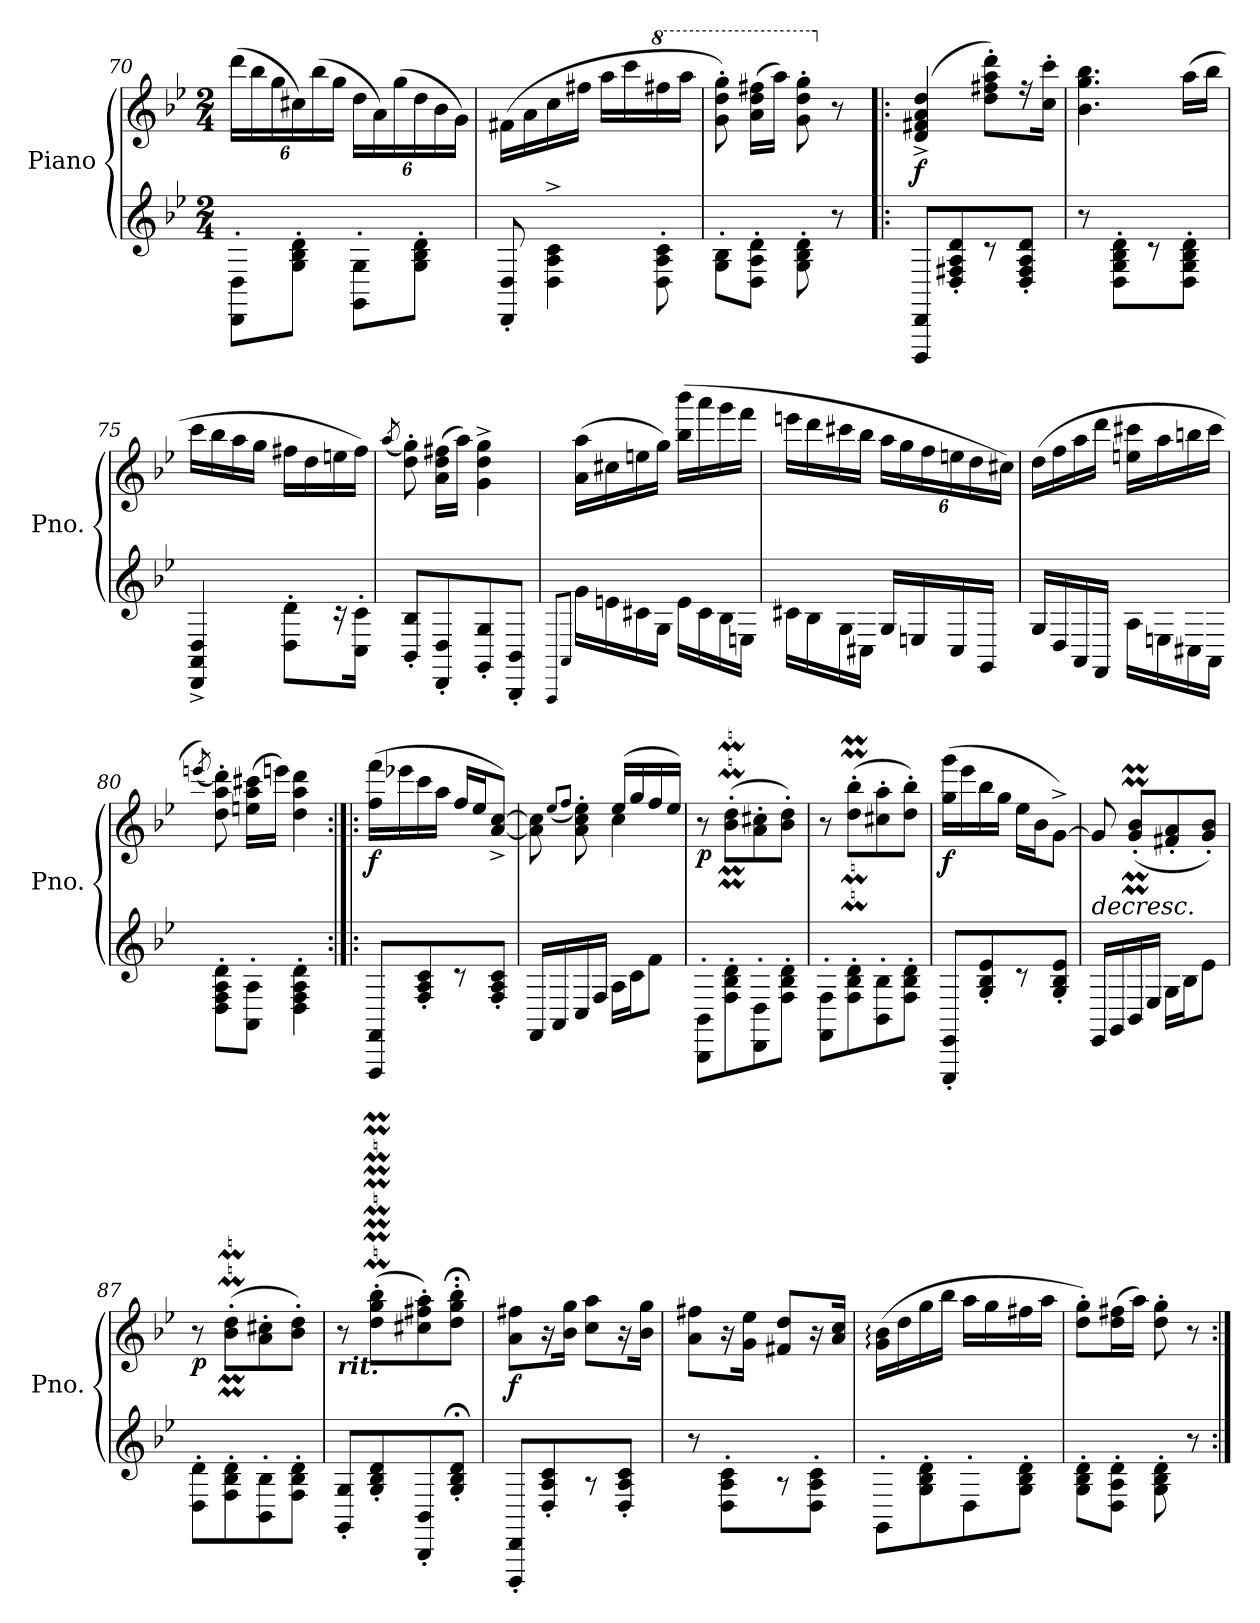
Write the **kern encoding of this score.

**kern	**kern	**dynam
*part1	*part1	*part1
*staff2	*staff1	*staff1/2
*I"Piano	*	*
*I'Pno.	*	*
*clefG2	*clefG2	*
*k[b-e-]	*k[b-e-]	*
*M2/4	*M2/4	*
*	*Xbrackettup	*
=70	=70	=70
8DD\' 8D\'L	(>24ddd\LL	.
.	24bb-\	.
.	24gg\	.
8G\' 8B-\' 8d\'J	24cc#X\)	.
.	(>24bb-\	.
.	24gg\JJ	.
8GG\' 8G\'L	24dd\LL	.
.	24a\)	.
.	(>24gg\	.
8G\' 8B-\' 8d\'J	24dd\	.
.	24b-\	.
.	24g\JJ)	.
=71	=71	=71
8DD/' 8D/'	(>16f#X\LL	.
.	16a\	.
4D\^ 4A\^ 4c\^	16cc\	.
.	16ff#X\JJ	.
.	16aa\LL	.
.	16ccc\	.
*	*8va	*
8D\' 8A\' 8c\'	16fff#X\	.
.	16aaa\JJ	.
=72	=72	=72
8G\' 8B-\'L	8gg\' 8ddd\' 8ggg\')	.
8D\' 8A\' 8d\'J	(>16aa\ 16ddd\ 16fff#X\LL	.
.	16aaa\JJ)	.
8G\' 8B-\' 8d\'	8gg\' 8ddd\' 8ggg\'	.
*	*X8va	*
8r	8r	.
=73!|:	=73!|:	=73!|:
!	!	!LO:DY:b
8DDD/ 8DD/L	(>4d/^ 4f#X/^ 4a/^ 4dd/^	f
8D/' 8F#X/' 8A/' 8d/'	.	.
8r	8dd\' 8ff#X\' 8aa\' 8ddd\'L)	.
8D/' 8F#/' 8A/' 8d/'J	16r	.
.	16cc\' 16ccc\'Jk	.
=74	=74	=74
8r	4.b-\ 4.gg\ 4.bb-\	.
8D\' 8G\' 8B-\' 8d\'L	.	.
8r	.	.
8D\' 8G\' 8B-\' 8d\'J	(>16aa\LL	.
.	16bb-\JJ	.
!!LO:LB:g=z
=75	=75	=75
4DD/^ 4AA/^ 4D/^	16ccc\LL	.
.	16bb-\	.
.	16aa\	.
.	16gg\JJ	.
8D\' 8d\'L	16ff#X\LL	.
.	16dd\	.
16r	16een\	.
16C\' 16c\'Jk	16ff#\JJ)	.
=76	=76	=76
.	(<8qaa/	.
8BB-/' 8B-/'L	8dd\' 8gg\')	.
8DD/' 8D/'	(>16a\ 16dd\ 16ff#X\LL	.
.	16aa\JJ)	.
8GG/' 8G/'	4g\^ 4dd\^ 4gg\^	.
8BBB-/' 8BB-/'J	.	.
=77	=77	=77
8qAAA/L	.	.
8qAA/J	.	.
16g\LL	(>16a\ 16aa\LL	.
16en\	16cc#X\	.
16c#X\	16een\	.
16G\JJ	16gg\JJ)	.
16e\LL	(>16bb-\ 16bbb-\LL	.
16c#\	16aaa\	.
16B-\	16ggg\	.
16En\JJ	16fff\JJ	.
=78	=78	=78
16c#X\LL	16eeen\LL	.
16B-\	16ddd\	.
16G\	16ccc#X\	.
16C#X\JJ	16bb-\JJ	.
16G/LL	24aa\LL	.
.	24gg\	.
16En/	.	.
.	24ff\	.
16C#/	24een\	.
.	24dd\	.
16GG/JJ	.	.
.	24cc#X\JJ)	.
=79	=79	=79
16G/LL	(>16dd\LL	.
16D/	16ff\	.
16AA/	16aa\	.
16FF/JJ	16ddd\JJ	.
16A\LL	16een\ 16ccc#X\LL	.
16En\	16aa\	.
16C#X\	16bbn\	.
16AA\JJ	16ccc#\JJ	.
!!LO:LB:g=z
=80	=80	=80
.	(<8qeeen/)	.
8D\' 8F\' 8A\' 8d\'L	8dd\' 8aa\' 8ddd\')	.
8AA\' 8A\'J	(>16een\ 16aa\ 16ccc#X\LL	.
.	16eeen\JJ)	.
4D\' 4F\' 4A\' 4d\'	4dd\ 4aa\ 4ddd\	.
=81:|!|:	=81:|!|:	=81:|!|:
!	!	!LO:DY:b
8FFF/ 8FF/L	(>16ff\ 16fff\LL	f
.	16eee-X\	.
8F/' 8A/' 8c/'	16ccc\	.
.	16aa\JJ	.
8r	16ff/LL	.
.	16ee-/J	.
8F/' 8A/' 8c/'J	[8a/^ [8cc/^J)	.
=82	=82	=82
*	*^	*
16FF/LL	8a\] 8cc\]	4ryy	.
16AA/	.	.	.
.	(>8qee-/L	.	.
.	8qff/J	.	.
16C/	8a\' 8cc\' 8ee-\')	.	.
16F/JJ	.	.	.
16A\LL	(>16ee-/LL	4cc\	.
16c\J	16gg/	.	.
8f\J	16ff/	.	.
.	16ee-/JJ)	.	.
*	*v	*v	*
=83	=83	=83
!	!	!LO:DY:b
8BBB-\' 8BB-\'L	8r	p
8F\' 8B-\' 8d\'	(>8b-\M' 8dd\M'L	.
8DD\' 8D\'	8a\' 8cc#X\'	.
8F\' 8B-\' 8d\'J	8b-\' 8dd\'J)	.
=84	=84	=84
8FF\' 8F\'L	8r	.
8F\' 8B-\' 8d\'	(>8dd\M' 8bb-\M'L	.
8BB-\' 8B-\'	8cc#X\' 8aa\'	.
8F\' 8B-\' 8d\'J	8dd\' 8bb-\'J)	.
=85	=85	=85
!	!	!LO:DY:b
8EEE-/' 8EE-/'L	(>16gg\ 16ggg\LL	f
.	16eee-\	.
8G/' 8B-/' 8e-/'	16bb-\	.
.	16gg\JJ	.
8r	16ee-\LL	.
.	16b-\J	.
8G/' 8B-/' 8e-/'J	[8g^\J)	.
!!LO:LB:g=z
=86	=86	=86
!	!	!LO:HP:b
16EE-/LL	8g/]	>
16GG/	.	.
16BB-/	(<8g/M' 8b-/M'L	.
16E-/JJ	.	.
16G\LL	8f#X/' 8a/'	.
16B-\J	.	.
8e-\J	8g/' 8b-/'J)	.
=87	=87	=87
!	!	!LO:DY:b
8D\' 8d\'L	8r	p
8F\' 8B-\' 8d\'	(>8b-\M' 8dd\M'L	.
8BB-\' 8B-\'	8a\' 8cc#X\'	.
8F\' 8B-\' 8d\'J	8b-\' 8dd\'J)	.
=88	=88	=88
!	!LO:TX:b:Bi:t=rit.	!
8GG/' 8G/'L	8r	.
8G/' 8B-/' 8d/'	(>8dd\M' 8gg\M' 8bb-\M'L	.
8BBB-/' 8BB-/'	8cc#X\' 8ff#X\' 8aa\')	.
8G/;' 8B-/;' 8d/;'J	8dd\;<' 8gg\;<' 8bb-\;<'J	.
.	.	]
=89	=89	=89
!	!	!LO:DY:b
8DDD/' 8DD/'L	8a\ 8ff#X\L	f
8D/' 8A/' 8c/'	16r	.
.	16b-\ 16gg\Jk	.
8r	8cc\ 8aa\L	.
8D/' 8A/' 8c/'J	16r	.
.	16b-\ 16gg\Jk	.
=90	=90	=90
8r	8a\ 8ff#X\L	.
8D\' 8A\' 8c\'L	16r	.
.	16g\ 16ee-\Jk	.
8r	8f#X/ 8dd/L	.
8D\' 8A\' 8c\'J	16r	.
.	16a/ 16cc/Jk	.
=91	=91	=91
8GG'\L	(>16g\: 16b-\:LL	.
.	16dd\	.
8G\' 8B-\' 8d\'	16gg\	.
.	16bb-\JJ	.
8D'\	16aa\LL	.
.	16gg\	.
8G\' 8B-\' 8d\'J	16ff#X\	.
.	16aa\JJ	.
=92	=92	=92
8G\' 8B-\' 8d\'L	8dd\' 8gg\'L)	.
8D\' 8A\' 8d\'J	(>16dd\ 16ff#X\L	.
.	16aa\JJ)	.
8G\' 8B-\' 8d\'	8dd\' 8gg\'	.
8r	8r	.
=:|!	=:|!	=:|!
*-	*-	*-
